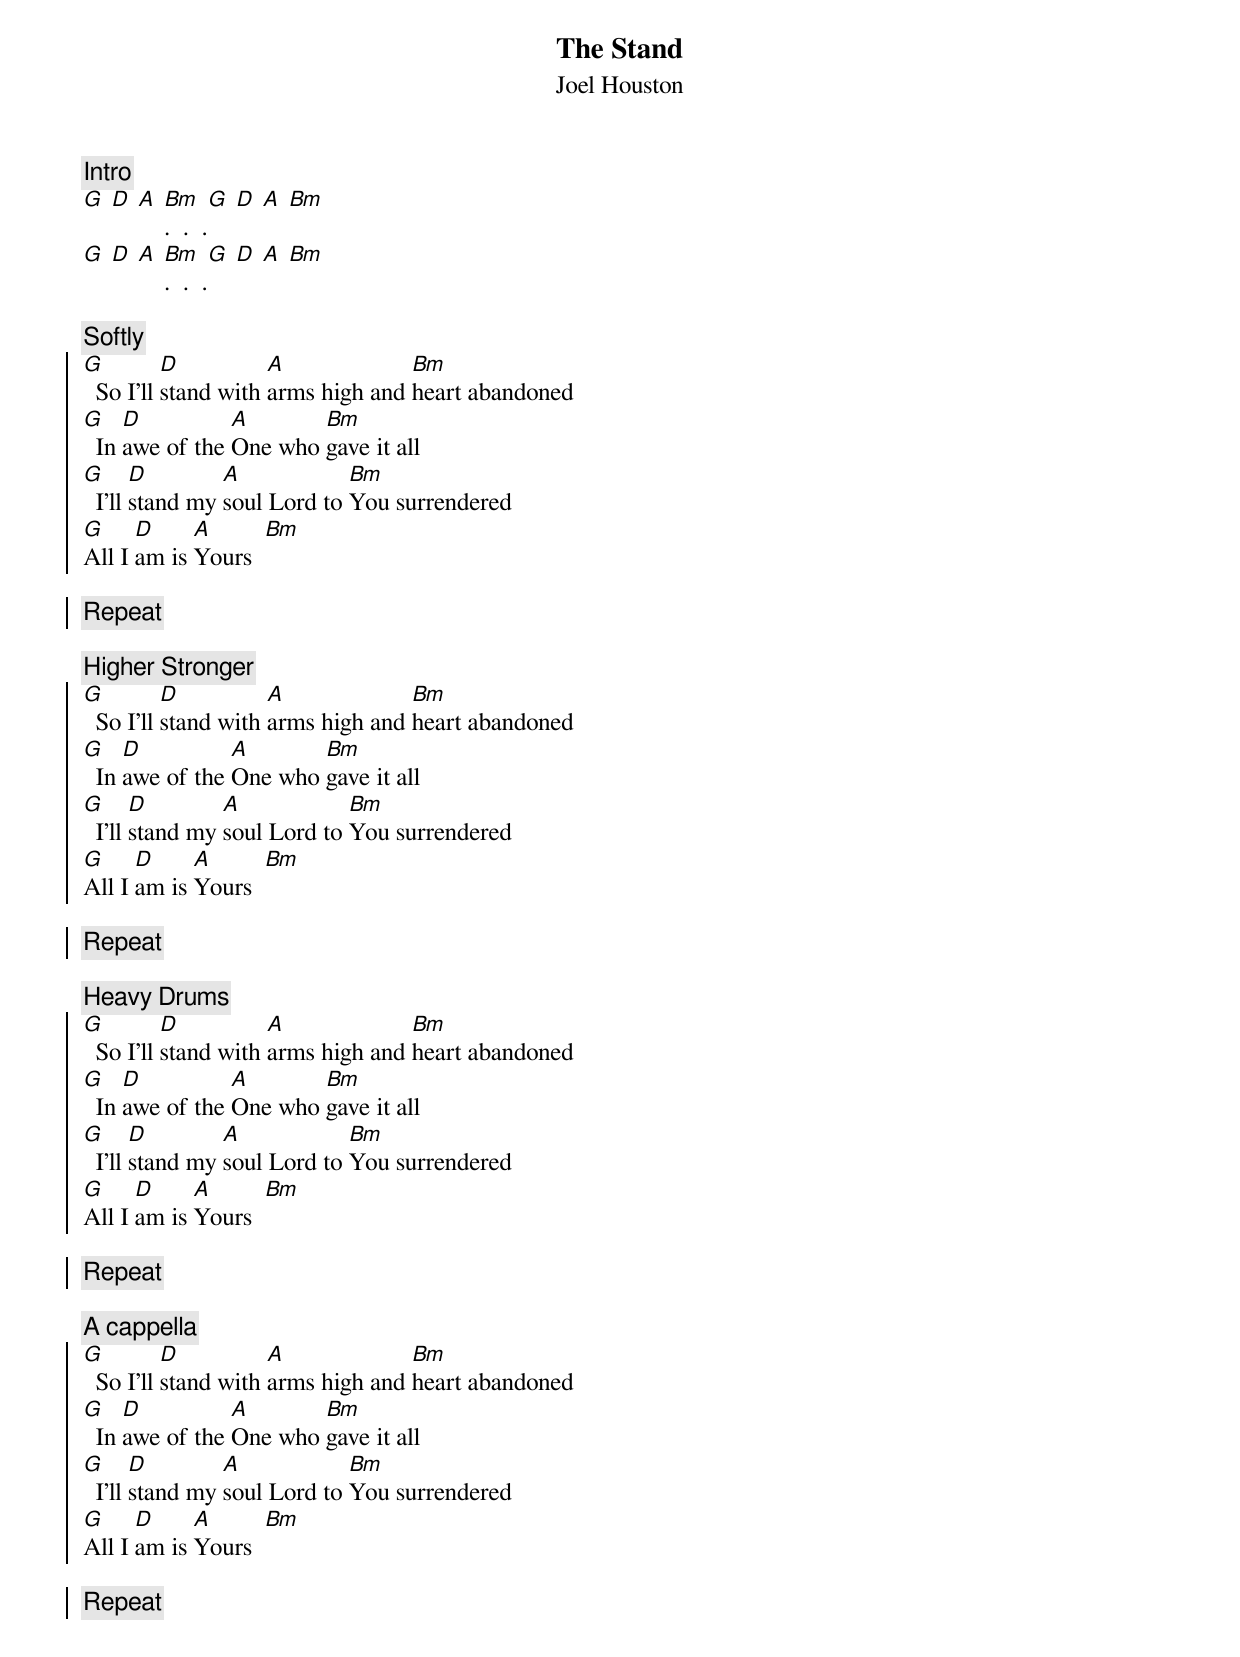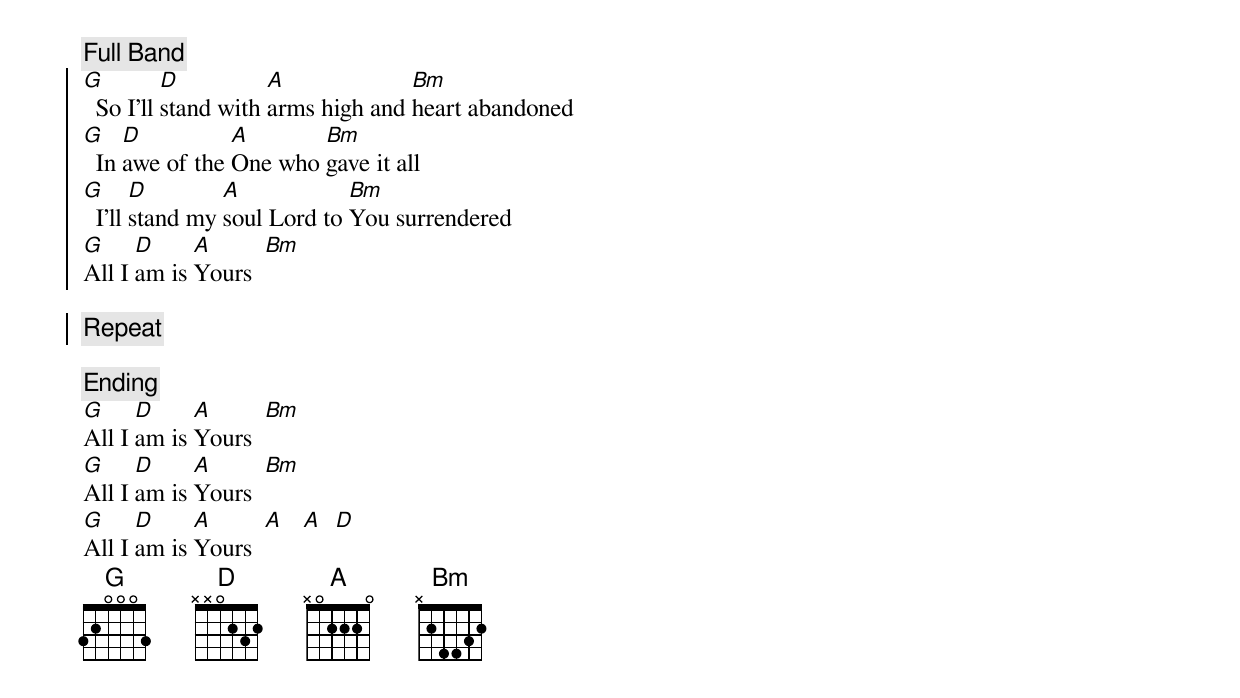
{title:The Stand}
{subtitle:Joel Houston}
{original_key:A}
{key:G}
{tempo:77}
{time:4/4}
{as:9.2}
{c:Intro}
[G] [D] [A] [Bm].  .  .[G] [D] [A] [Bm]
[G] [D] [A] [Bm].  .  .[G] [D] [A] [Bm]

{c:Softly}
{soc}
[G]  So I’ll [D]stand with [A]arms high and [Bm]heart abandoned
[G]  In [D]awe of the [A]One who [Bm]gave it all
[G]  I’ll [D]stand my [A]soul Lord to [Bm]You surrendered
[G]All I [D]am is [A]Yours  [Bm]

{c:Repeat}
{eoc}

{c:Higher Stronger}
{soc}
[G]  So I’ll [D]stand with [A]arms high and [Bm]heart abandoned
[G]  In [D]awe of the [A]One who [Bm]gave it all
[G]  I’ll [D]stand my [A]soul Lord to [Bm]You surrendered
[G]All I [D]am is [A]Yours  [Bm]

{c:Repeat}
{eoc}

{c:Heavy Drums}
{soc}
[G]  So I’ll [D]stand with [A]arms high and [Bm]heart abandoned
[G]  In [D]awe of the [A]One who [Bm]gave it all
[G]  I’ll [D]stand my [A]soul Lord to [Bm]You surrendered
[G]All I [D]am is [A]Yours  [Bm]

{c:Repeat}
{eoc}

{c:A cappella}
{soc}
[G]  So I’ll [D]stand with [A]arms high and [Bm]heart abandoned
[G]  In [D]awe of the [A]One who [Bm]gave it all
[G]  I’ll [D]stand my [A]soul Lord to [Bm]You surrendered
[G]All I [D]am is [A]Yours  [Bm]

{c:Repeat}
{eoc}

{c:Full Band}
{soc}
[G]  So I’ll [D]stand with [A]arms high and [Bm]heart abandoned
[G]  In [D]awe of the [A]One who [Bm]gave it all
[G]  I’ll [D]stand my [A]soul Lord to [Bm]You surrendered
[G]All I [D]am is [A]Yours  [Bm]

{c:Repeat}
{eoc}

{c:Ending}
[G]All I [D]am is [A]Yours  [Bm]
[G]All I [D]am is [A]Yours  [Bm]
[G]All I [D]am is [A]Yours  [A]   [A]  [D]
